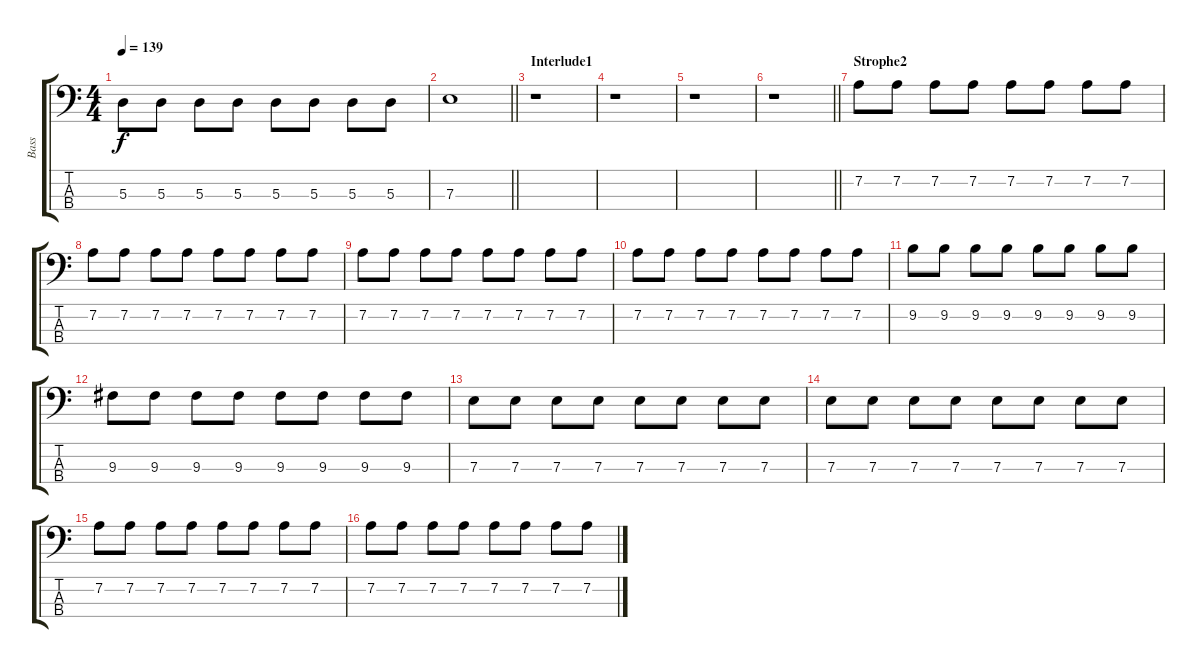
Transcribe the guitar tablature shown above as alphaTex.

\track ("Bass" "Bass") {instrument electricbassfinger}
\staff {score tabs}
\tuning (G2 D2 A1 E1) {hide}
\ts (4 4)
\tempo 139
\clef f4
\ks c
5.3.8{dy f} 5.3.8 5.3.8 5.3.8 5.3.8 5.3.8 5.3.8 5.3.8 |
\barLineRight lightlight
7.3.1 |
\section ("" "Interlude1")
r.1 |
r.1 |
r.1 |
\barLineRight lightlight
r.1 |
\section ("" "Strophe2")
7.2.8 7.2.8 7.2.8 7.2.8 7.2.8 7.2.8 7.2.8 7.2.8 |
7.2.8 7.2.8 7.2.8 7.2.8 7.2.8 7.2.8 7.2.8 7.2.8 |
7.2.8 7.2.8 7.2.8 7.2.8 7.2.8 7.2.8 7.2.8 7.2.8 |
7.2.8 7.2.8 7.2.8 7.2.8 7.2.8 7.2.8 7.2.8 7.2.8 |
9.2.8 9.2.8 9.2.8 9.2.8 9.2.8 9.2.8 9.2.8 9.2.8 |
9.3.8 9.3.8 9.3.8 9.3.8 9.3.8 9.3.8 9.3.8 9.3.8 |
7.3.8 7.3.8 7.3.8 7.3.8 7.3.8 7.3.8 7.3.8 7.3.8 |
7.3.8 7.3.8 7.3.8 7.3.8 7.3.8 7.3.8 7.3.8 7.3.8 |
7.2.8 7.2.8 7.2.8 7.2.8 7.2.8 7.2.8 7.2.8 7.2.8 |
7.2.8 7.2.8 7.2.8 7.2.8 7.2.8 7.2.8 7.2.8 7.2.8
